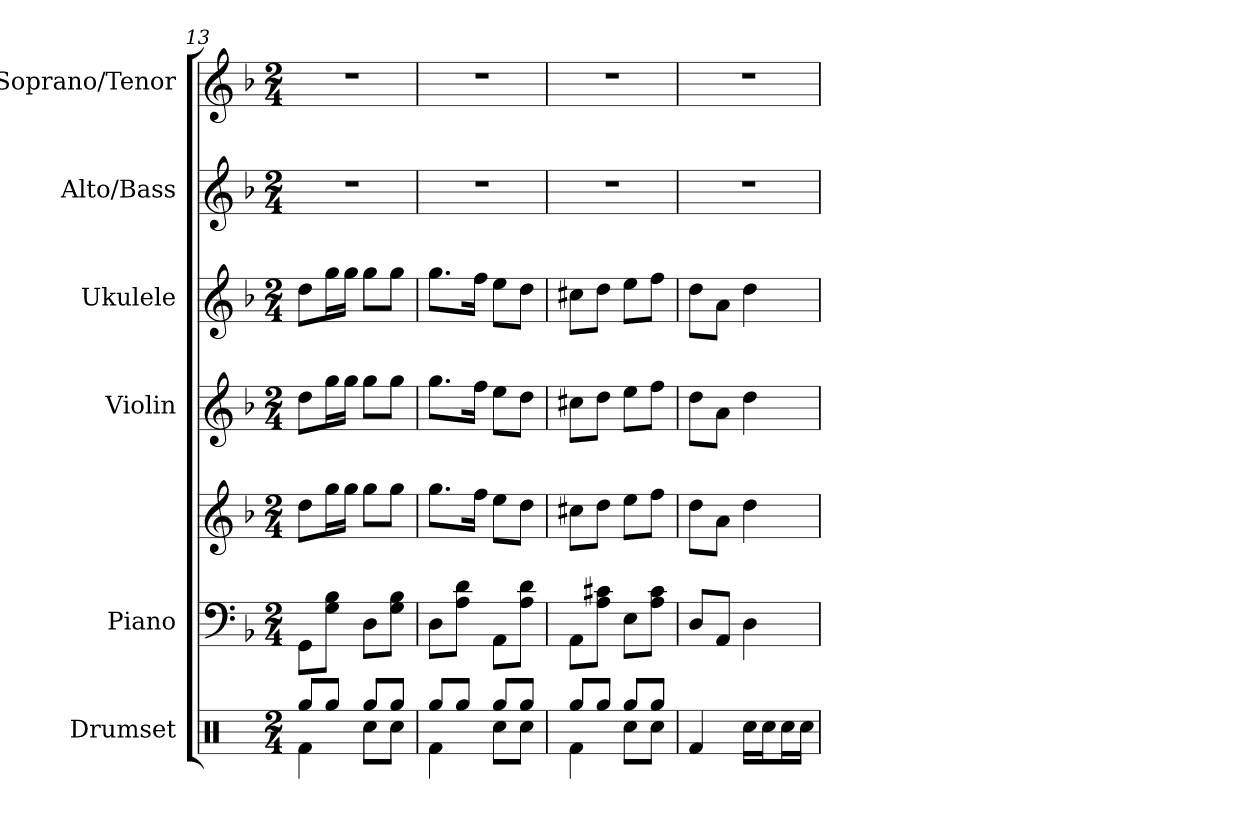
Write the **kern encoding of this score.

**kern	**kern	**kern	**kern	**kern	**kern	**kern
*part6	*part5	*part5	*part4	*part3	*part2	*part1
*staff7	*staff6	*staff5	*staff4	*staff3	*staff2	*staff1
*I"Drumset	*I"Piano	*	*I"Violin	*I"Ukulele	*I"Alto/Bass	*I"Soprano/Tenor
*I'D. Set	*I'Pno	*	*I'Vln.	*I'Uk.	*I'A/B	*I'S/T
*clefX	*clefF4	*clefG2	*clefG2	*clefG2	*clefG2	*clefG2
*k[]	*k[b-]	*k[b-]	*k[b-]	*k[b-]	*k[b-]	*k[b-]
*M2/4	*M2/4	*M2/4	*M2/4	*M2/4	*M2/4	*M2/4
=13	=13	=13	=13	=13	=13	=13
*^	*	*	*	*	*	*
8Rgg/L	4Rf\	8GG\L	8dd\L	8dd\L	8dd\L	2r	2r
8Rgg/J	.	8G\ 8B-\J	16gg\L	16gg\L	16gg\L	.	.
.	.	.	16gg\JJ	16gg\JJ	16gg\JJ	.	.
8Rgg/L	8Rcc\L	8D\L	8gg\L	8gg\L	8gg\L	.	.
8Rgg/J	8Rcc\J	8G\ 8B-\J	8gg\J	8gg\J	8gg\J	.	.
!!LO:PB:g=z
=14	=14	=14	=14	=14	=14	=14	=14
8Rgg/L	4Rf\	8D\L	8.gg\L	8.gg\L	8.gg\L	2r	2r
8Rgg/J	.	8A\ 8d\J	.	.	.	.	.
.	.	.	16ff\Jk	16ff\Jk	16ff\Jk	.	.
8Rgg/L	8Rcc\L	8AA\L	8ee\L	8ee\L	8ee\L	.	.
8Rgg/J	8Rcc\J	8A\ 8d\J	8dd\J	8dd\J	8dd\J	.	.
=15	=15	=15	=15	=15	=15	=15	=15
8Rgg/L	4Rf\	8AA\L	8cc#X\L	8cc#X\L	8cc#X\L	2r	2r
8Rgg/J	.	8A\ 8c#X\J	8dd\J	8dd\J	8dd\J	.	.
8Rgg/L	8Rcc\L	8E\L	8ee\L	8ee\L	8ee\L	.	.
8Rgg/J	8Rcc\J	8A\ 8c#\J	8ff\J	8ff\J	8ff\J	.	.
*v	*v	*	*	*	*	*	*
=16	=16	=16	=16	=16	=16	=16
4Rf/	8D/L	8dd\L	8dd\L	8dd\L	2r	2r
.	8AA/J	8a\J	8a\J	8a\J	.	.
16Rcc\LL	4D\	4dd\	4dd\	4dd\	.	.
16Rcc\J	.	.	.	.	.	.
16Rcc\L	.	.	.	.	.	.
16Rcc\JJ	.	.	.	.	.	.
=	=	=	=	=	=	=
*-	*-	*-	*-	*-	*-	*-
